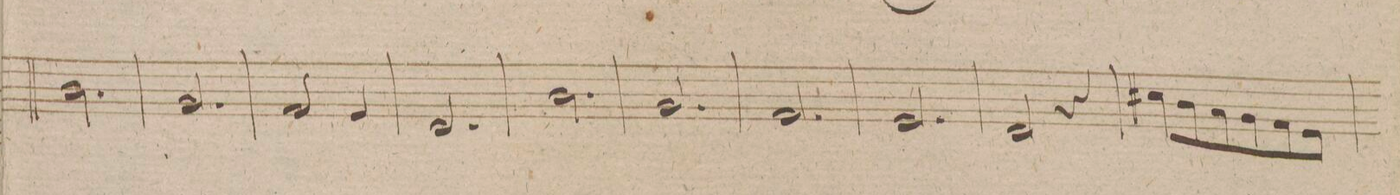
**kern	**dynam
*I"Clarinetto 2do in A	*
*clefG2	*
*k[f#c#g#d#]	*
*M3/4	*
2.g#\	.
=56	=56
2.e	.
=57	=57
2d#	.
4c#	.
=58	=58
2.B	.
=59	=59
2.g#\	.
=60	=60
2.e	.
=61	=61
2.d#	.
=62	=62
2.c#	.
=63	=63
2B	.
4r	.
=64	=64
8a#XL\	.
8g#	.
8f#	.
8e	.
8d#	.
8c#J	.
=65	=65
*-	*-
